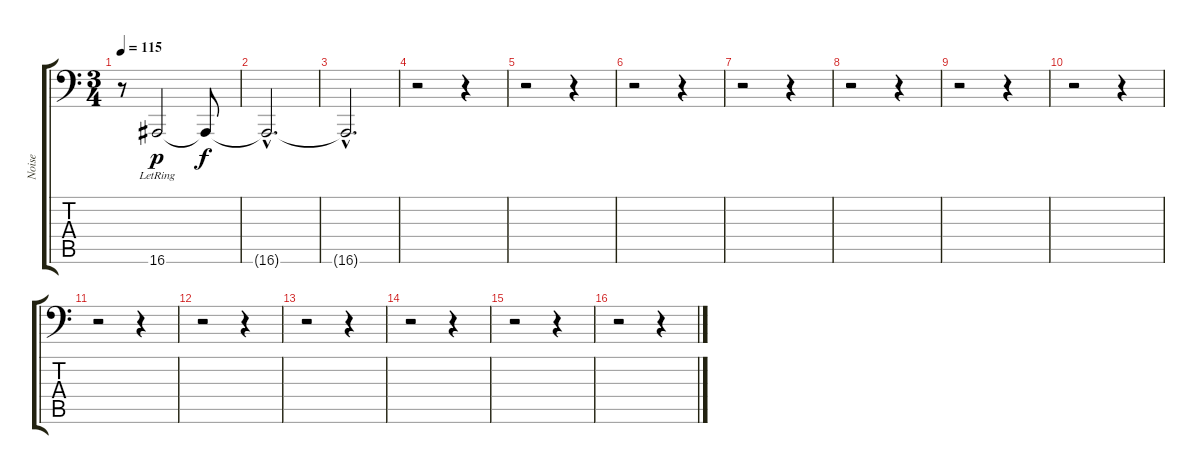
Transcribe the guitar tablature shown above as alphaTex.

\track ("Noise" "Noise") {instrument fiddle}
\staff {score tabs}
\tuning (E4 B3 G3 D3 A2 Gb0) {hide}
\ts (3 4)
\tempo 115
\clef f4
\ks c
r.8{dy p instrument fiddle} 16.6{lr}.2 16.6{t}.8{dy f} |
16.6{hac t}.2{d} |
16.6{hac t}.2{d} |
r.2 r.4 |
r.2 r.4 |
r.2 r.4 |
r.2 r.4 |
r.2 r.4 |
r.2 r.4 |
r.2 r.4 |
r.2 r.4 |
r.2 r.4 |
r.2 r.4 |
r.2 r.4 |
r.2 r.4 |
r.2 r.4
